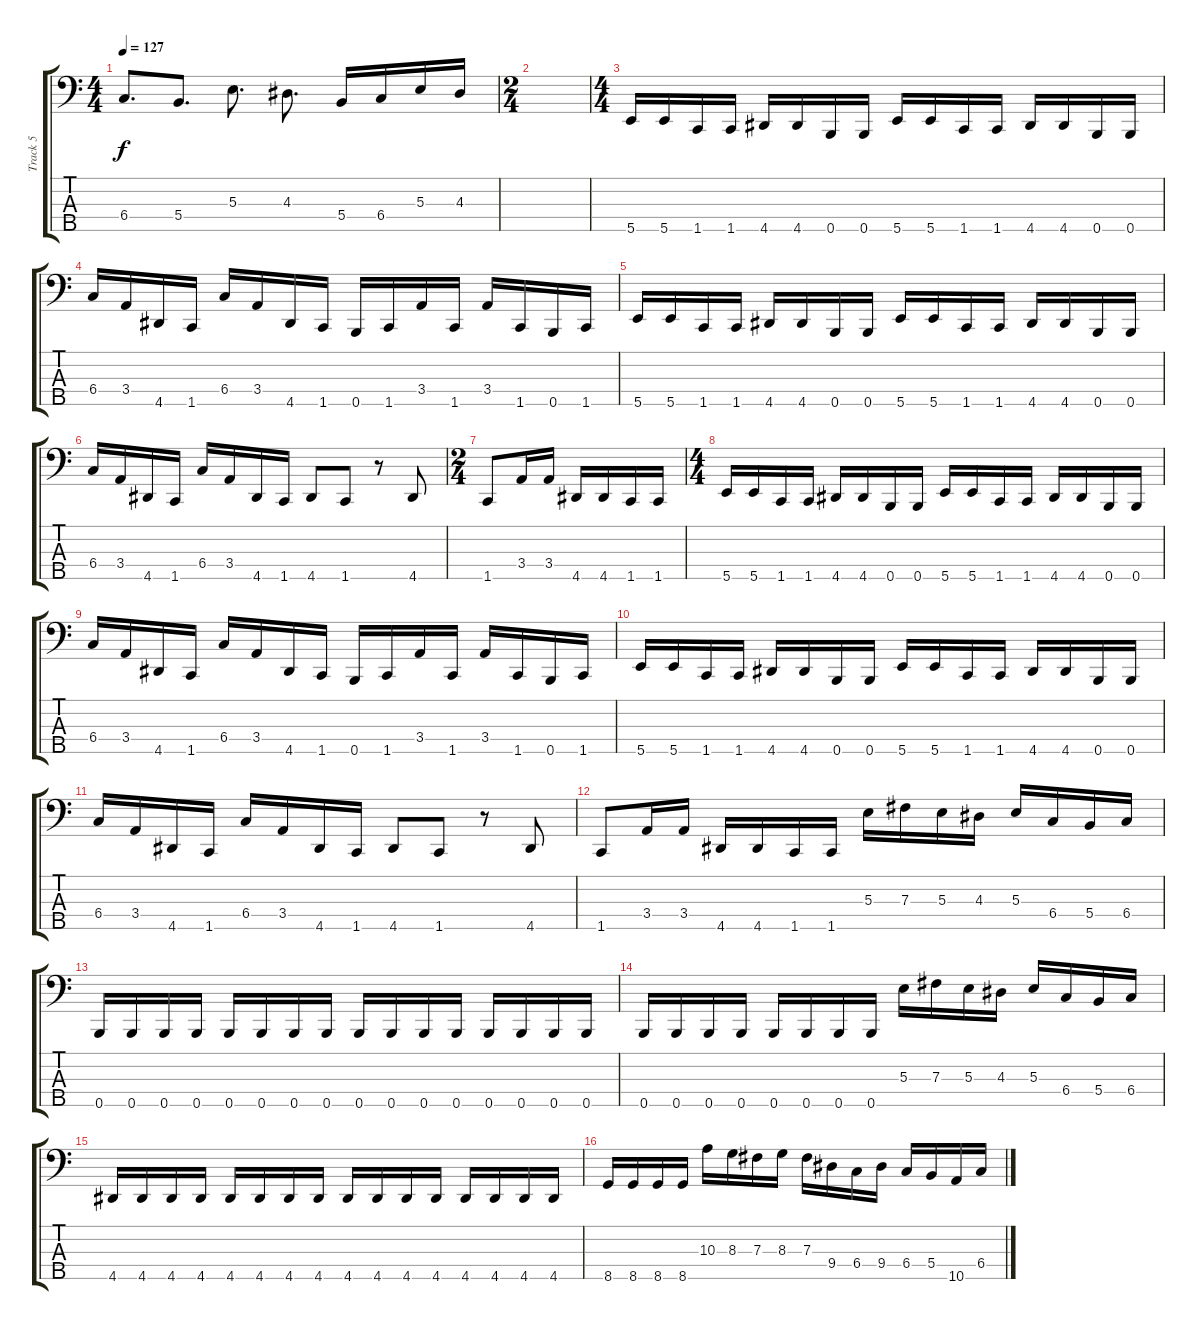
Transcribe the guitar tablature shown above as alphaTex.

\track ("Track 5" "Track 5") {instrument electricbasspick bank 255}
\staff {score tabs}
\tuning (A2 E2 B1 Gb1 B0) {hide}
\ts (4 4)
\tempo 127
\clef f4
\ks c
6.4.8{d dy f} 5.4.8{d} 5.3.8{d} 4.3.8{d} 5.4.16 6.4.16 5.3.16 4.3.16 |
\ts (2 4)
|
\ts (4 4)
5.5.16 5.5.16 1.5.16 1.5.16 4.5.16 4.5.16 0.5.16 0.5.16 5.5.16 5.5.16 1.5.16 1.5.16 4.5.16 4.5.16 0.5.16 0.5.16 |
6.4.16 3.4.16 4.5.16 1.5.16 6.4.16 3.4.16 4.5.16 1.5.16 0.5.16 1.5.16 3.4.16 1.5.16 3.4.16 1.5.16 0.5.16 1.5.16 |
5.5.16 5.5.16 1.5.16 1.5.16 4.5.16 4.5.16 0.5.16 0.5.16 5.5.16 5.5.16 1.5.16 1.5.16 4.5.16 4.5.16 0.5.16 0.5.16 |
6.4.16 3.4.16 4.5.16 1.5.16 6.4.16 3.4.16 4.5.16 1.5.16 4.5.8 1.5.8 r.8 4.5.8 |
\ts (2 4)
1.5.8 3.4.16 3.4.16 4.5.16 4.5.16 1.5.16 1.5.16 |
\ts (4 4)
5.5.16 5.5.16 1.5.16 1.5.16 4.5.16 4.5.16 0.5.16 0.5.16 5.5.16 5.5.16 1.5.16 1.5.16 4.5.16 4.5.16 0.5.16 0.5.16 |
6.4.16 3.4.16 4.5.16 1.5.16 6.4.16 3.4.16 4.5.16 1.5.16 0.5.16 1.5.16 3.4.16 1.5.16 3.4.16 1.5.16 0.5.16 1.5.16 |
5.5.16 5.5.16 1.5.16 1.5.16 4.5.16 4.5.16 0.5.16 0.5.16 5.5.16 5.5.16 1.5.16 1.5.16 4.5.16 4.5.16 0.5.16 0.5.16 |
6.4.16 3.4.16 4.5.16 1.5.16 6.4.16 3.4.16 4.5.16 1.5.16 4.5.8 1.5.8 r.8 4.5.8 |
1.5.8 3.4.16 3.4.16 4.5.16 4.5.16 1.5.16 1.5.16 5.3.16 7.3.16 5.3.16 4.3.16 5.3.16 6.4.16 5.4.16 6.4.16 |
0.5.16 0.5.16 0.5.16 0.5.16 0.5.16 0.5.16 0.5.16 0.5.16 0.5.16 0.5.16 0.5.16 0.5.16 0.5.16 0.5.16 0.5.16 0.5.16 |
0.5.16 0.5.16 0.5.16 0.5.16 0.5.16 0.5.16 0.5.16 0.5.16 5.3.16 7.3.16 5.3.16 4.3.16 5.3.16 6.4.16 5.4.16 6.4.16 |
4.5.16 4.5.16 4.5.16 4.5.16 4.5.16 4.5.16 4.5.16 4.5.16 4.5.16 4.5.16 4.5.16 4.5.16 4.5.16 4.5.16 4.5.16 4.5.16 |
8.5.16 8.5.16 8.5.16 8.5.16 10.3.16 8.3.16 7.3.16 8.3.16 7.3.16 9.4.16 6.4.16 9.4.16 6.4.16 5.4.16 10.5.16 6.4.16
